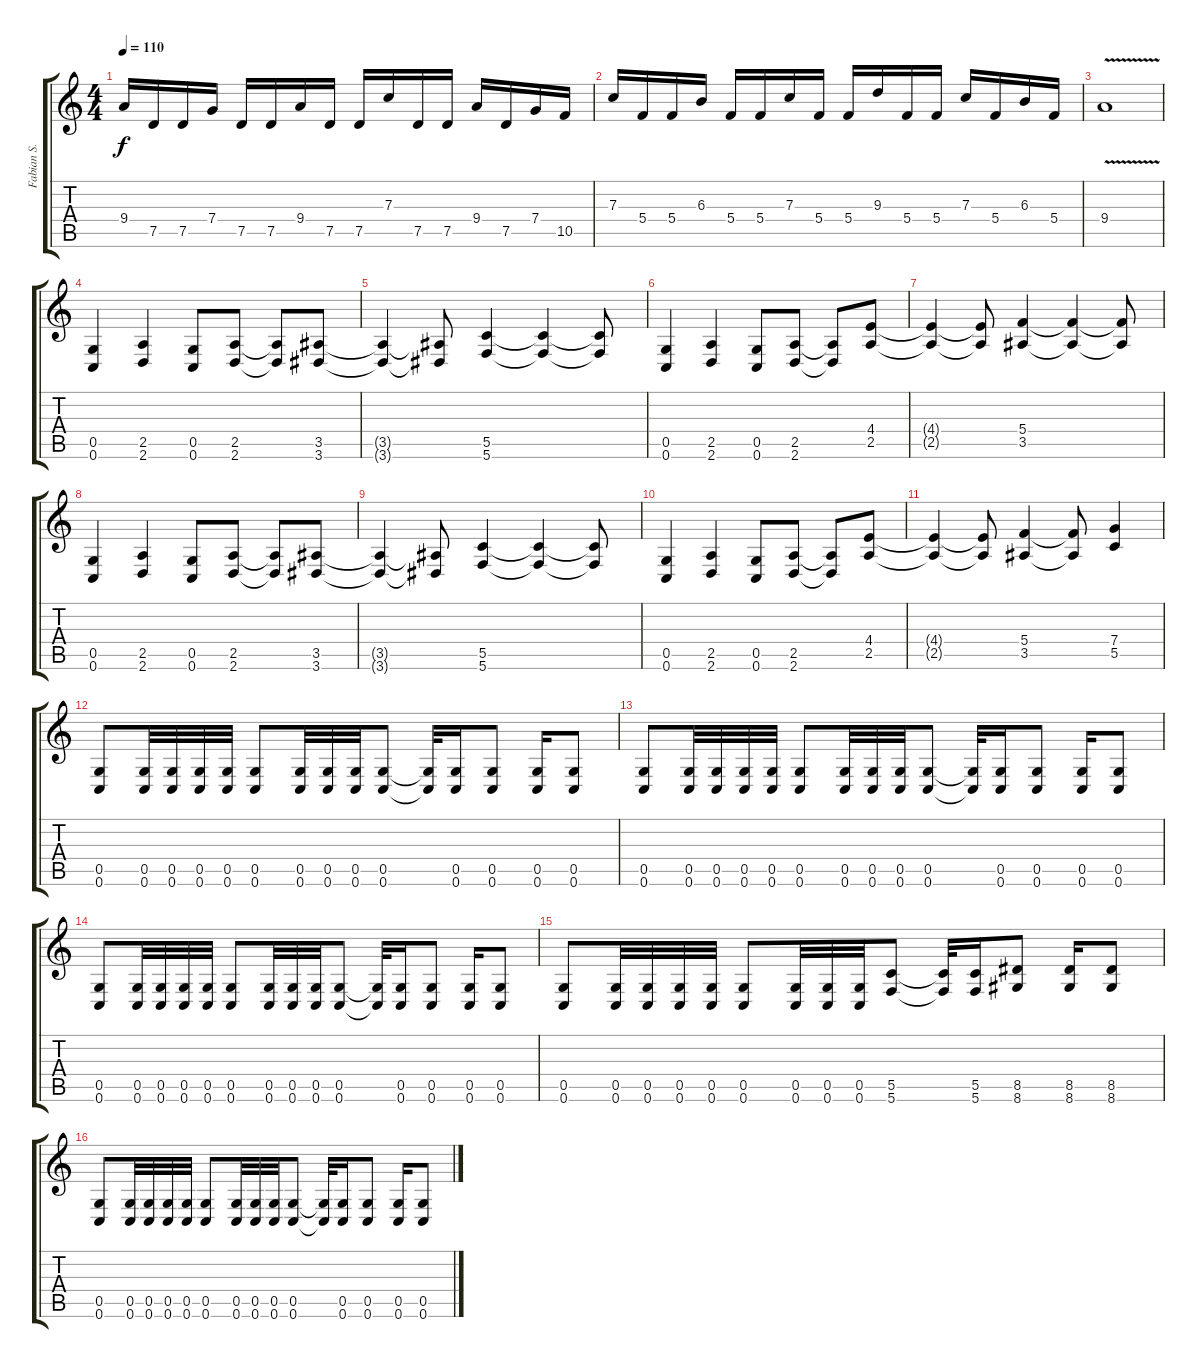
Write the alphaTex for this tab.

\track ("Fabian S." "Fabian S.") {instrument distortionguitar}
\staff {score tabs}
\tuning (D4 A3 F3 C3 G2 C2) {hide}
\ts (4 4)
\tempo 110
\clef g2
\ks c
9.4.16{dy f} 7.5.16 7.5.16 7.4.16 7.5.16 7.5.16 9.4.16 7.5.16 7.5.16 7.3.16 7.5.16 7.5.16 9.4.16 7.5.16 7.4.16 10.5.16 |
7.3.16 5.4.16 5.4.16 6.3.16 5.4.16 5.4.16 7.3.16 5.4.16 5.4.16 9.3.16 5.4.16 5.4.16 7.3.16 5.4.16 6.3.16 5.4.16 |
9.4{v}.1 |
(0.5 0.6).4 (2.5 2.6).4 (0.5 0.6).8 (2.5 2.6).8 (2.5{t} 2.6{t}).8 (3.5 3.6).8 |
(3.5{t} 3.6{t}).4 (3.5{t} 3.6{t}).8 (5.5 5.6).4 (5.5{t} 5.6{t}).4 (5.5{t} 5.6{t}).8 |
(0.5 0.6).4 (2.5 2.6).4 (0.5 0.6).8 (2.5 2.6).8 (2.5{t} 2.6{t}).8 (4.4 2.5).8 |
(4.4{t} 2.5{t}).4 (4.4{t} 2.5{t}).8 (5.4 3.5).4 (5.4{t} 3.5{t}).4 (5.4{t} 3.5{t}).8 |
(0.5 0.6).4 (2.5 2.6).4 (0.5 0.6).8 (2.5 2.6).8 (2.5{t} 2.6{t}).8 (3.5 3.6).8 |
(3.5{t} 3.6{t}).4 (3.5{t} 3.6{t}).8 (5.5 5.6).4 (5.5{t} 5.6{t}).4 (5.5{t} 5.6{t}).8 |
(0.5 0.6).4 (2.5 2.6).4 (0.5 0.6).8 (2.5 2.6).8 (2.5{t} 2.6{t}).8 (4.4 2.5).8 |
(4.4{t} 2.5{t}).4 (4.4{t} 2.5{t}).8 (5.4 3.5).4 (5.4{t} 3.5{t}).8 (7.4 5.5).4 |
(0.5 0.6).8{balance 16} (0.5 0.6).32 (0.5 0.6).32 (0.5 0.6).32 (0.5 0.6).32 (0.5 0.6).8 (0.5 0.6).32 (0.5 0.6).32 (0.5 0.6).32 (0.5 0.6).8 (0.5{t} 0.6{t}).32 (0.5 0.6).16 (0.5 0.6).8 (0.5 0.6).16 (0.5 0.6).8 |
(0.5 0.6).8 (0.5 0.6).32 (0.5 0.6).32 (0.5 0.6).32 (0.5 0.6).32 (0.5 0.6).8 (0.5 0.6).32 (0.5 0.6).32 (0.5 0.6).32 (0.5 0.6).8 (0.5{t} 0.6{t}).32 (0.5 0.6).16 (0.5 0.6).8 (0.5 0.6).16 (0.5 0.6).8 |
(0.5 0.6).8 (0.5 0.6).32 (0.5 0.6).32 (0.5 0.6).32 (0.5 0.6).32 (0.5 0.6).8 (0.5 0.6).32 (0.5 0.6).32 (0.5 0.6).32 (0.5 0.6).8 (0.5{t} 0.6{t}).32 (0.5 0.6).16 (0.5 0.6).8 (0.5 0.6).16 (0.5 0.6).8 |
(0.5 0.6).8 (0.5 0.6).32 (0.5 0.6).32 (0.5 0.6).32 (0.5 0.6).32 (0.5 0.6).8 (0.5 0.6).32 (0.5 0.6).32 (0.5 0.6).32 (5.5 5.6).8 (5.5{t} 5.6{t}).32 (5.5 5.6).16 (8.5 8.6).8 (8.5 8.6).16 (8.5 8.6).8 |
(0.5 0.6).8 (0.5 0.6).32 (0.5 0.6).32 (0.5 0.6).32 (0.5 0.6).32 (0.5 0.6).8 (0.5 0.6).32 (0.5 0.6).32 (0.5 0.6).32 (0.5 0.6).8 (0.5{t} 0.6{t}).32 (0.5 0.6).16 (0.5 0.6).8 (0.5 0.6).16 (0.5 0.6).8
